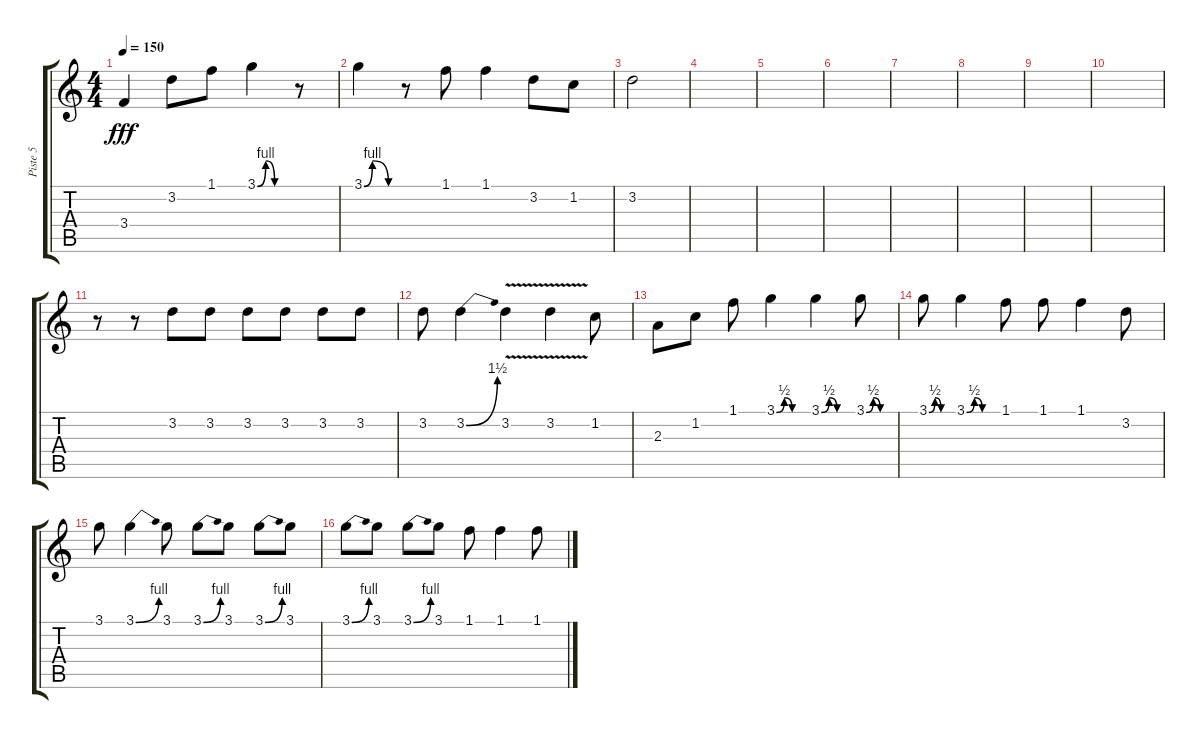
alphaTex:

\track ("Piste 5" "Piste 5") {instrument electricguitarjazz}
\staff {score tabs}
\tuning (E4 B3 G3 D3 G2 E2) {hide}
\ts (4 4)
\tempo 150
\clef g2
\ks c
3.4.4{dy fff} 3.2.8 1.1.8 3.1{be (custom 0 0 15 4 31 0 60 0)}.4 r.8 |
3.1{be (custom 0 0 15 4 44 0 60 0)}.4 r.8 1.1.8 1.1.4 3.2.8 1.2.8 |
3.2.2 |
|
|
|
|
|
|
|
r.8 r.8 3.2.8 3.2.8 3.2.8 3.2.8 3.2.8 3.2.8 |
3.2.8 3.2{be (bend 0 0 60 6)}.4 3.2{v}.4 3.2{v}.4 1.2.8 |
2.3.8 1.2.8 1.1.8 3.1{be (custom 0 0 15 2 30 0 60 0)}.4 3.1{be (custom 0 0 15 2 30 0 60 0)}.4 3.1{be (custom 0 0 15 2 30 0 60 0)}.8 |
3.1{be (custom 0 0 15 2 30 0 60 0)}.8 3.1{be (custom 0 0 15 2 30 0 60 0)}.4 1.1.8 1.1.8 1.1.4 3.2.8 |
3.1.8 3.1{be (bend 0 0 60 4)}.4 3.1.8 3.1{be (bend 0 0 60 4)}.8 3.1.8 3.1{be (bend 0 0 60 4)}.8 3.1.8 |
3.1{be (bend 0 0 60 4)}.8 3.1.8 3.1{be (bend 0 0 60 4)}.8 3.1.8 1.1.8 1.1.4 1.1.8
